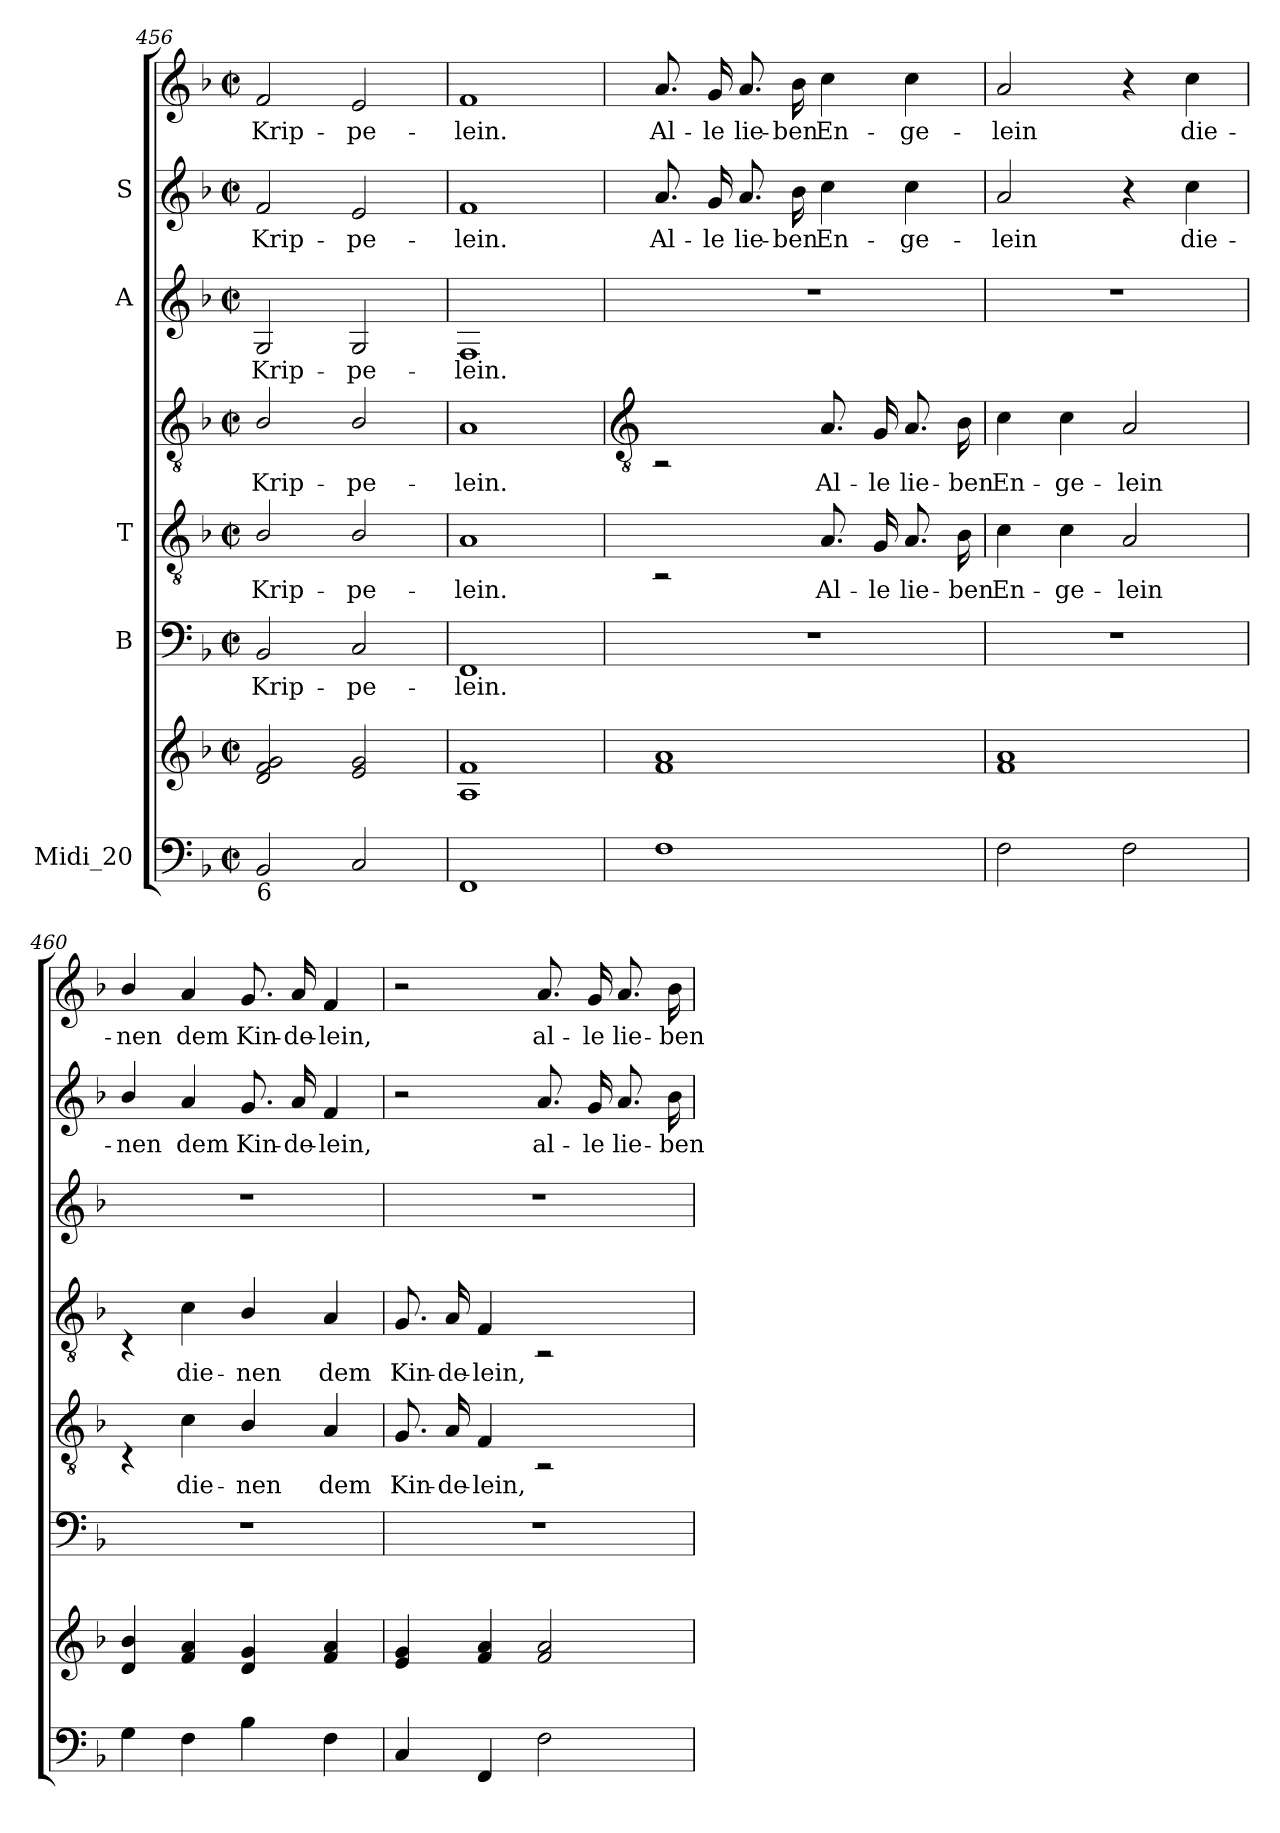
**kern	**kern	**kern	**text	**kern	**text	**kern	**text	**kern	**text	**kern	**text	**kern	**text
*part5	*part5	*part4	*part4	*part3	*part3	*part3	*part3	*part2	*part2	*part1	*part1	*part1	*part1
*staff8	*staff7	*staff6	*staff6	*staff5	*staff5	*staff4	*staff4	*staff3	*staff3	*staff2	*staff2	*staff1	*staff1
*I"Midi_20	*	*I"B	*	*I"T	*	*	*	*I"A	*	*I"S	*	*	*
*clefF4	*clefG2	*clefF4	*	*clefGv2	*	*clefGv2	*	*clefG2	*	*clefG2	*	*clefG2	*
*k[b-]	*k[b-]	*k[b-]	*	*k[b-]	*	*k[b-]	*	*k[b-]	*	*k[b-]	*	*k[b-]	*
*F:	*F:	*F:	*	*F:	*	*F:	*	*F:	*	*F:	*	*F:	*
*M2/2	*M2/2	*M2/2	*	*M2/2	*	*M2/2	*	*M2/2	*	*M2/2	*	*M2/2	*
*met(c|)	*met(c|)	*met(c|)	*	*met(c|)	*	*met(c|)	*	*met(c|)	*	*met(c|)	*	*met(c|)	*
=456	=456	=456	=456	=456	=456	=456	=456	=456	=456	=456	=456	=456	=456
*	*^	*	*	*	*	*	*	*	*	*	*	*	*
!LO:TX:b:t=6	!	!	!	!	!	!	!	!	!	!	!	!	!	!
!	!	!	!	!LO:LY:b	!	!LO:LY:b	!	!LO:LY:b	!	!LO:LY:b	!	!LO:LY:b	!	!LO:LY:b
2BB-	2d 2f 2g	2ryy	2BB-	Krip-	2B-/	Krip-	2B-/	Krip-	2G	Krip-	2f	Krip-	2f	Krip-
!	!	!	!	!LO:LY:b	!	!LO:LY:b	!	!LO:LY:b	!	!LO:LY:b	!	!LO:LY:b	!	!LO:LY:b
2C	2e 2g	2ryy	2C	-pe-	2B-/	-pe-	2B-/	-pe-	2G	-pe-	2e	-pe-	2e	-pe-
=457	=457	=457	=457	=457	=457	=457	=457	=457	=457	=457	=457	=457	=457	=457
!	!	!	!	!LO:LY:b	!	!LO:LY:b	!	!LO:LY:b	!	!LO:LY:b	!	!LO:LY:b	!	!LO:LY:b
1FF	1A 1f	1ryy	1FF	-lein.	1A	-lein.	1A	-lein.	1F	-lein.	1f	-lein.	1f	-lein.
*	*v	*v	*	*	*	*	*	*	*	*	*	*	*	*
!!LO:LB:g=z
=458	=458	=458	=458	=458	=458	=458	=458	=458	=458	=458	=458	=458	=458
*	*	*	*	*	*	*clefGv2	*	*	*	*	*	*	*
*	*^	*	*	*	*	*	*	*	*	*	*	*	*
!	!	!	!	!	!	!	!	!	!	!	!	!LO:LY:b	!	!LO:LY:b
*	*v	*v	*	*	*	*	*	*	*	*	*	*	*	*
1F	1f 1a	1r	.	2rBB	.	2rBB	.	1r	.	8.a	Al-	8.a	Al-
!	!	!	!	!	!	!	!	!	!	!	!LO:LY:b	!	!LO:LY:b
.	.	.	.	.	.	.	.	.	.	16g	-le	16g	-le
!	!	!	!	!	!	!	!	!	!	!	!LO:LY:b	!	!LO:LY:b
.	.	.	.	.	.	.	.	.	.	8.a	lie-	8.a	lie-
!	!	!	!	!	!	!	!	!	!	!	!LO:LY:b	!	!LO:LY:b
.	.	.	.	.	.	.	.	.	.	16b-	-ben	16b-	-ben
!	!	!	!	!	!LO:LY:b	!	!LO:LY:b	!	!	!	!LO:LY:b	!	!LO:LY:b
.	.	.	.	8.A	Al-	8.A	Al-	.	.	4cc	En-	4cc	En-
!	!	!	!	!	!LO:LY:b	!	!LO:LY:b	!	!	!	!	!	!
.	.	.	.	16G	-le	16G	-le	.	.	.	.	.	.
!	!	!	!	!	!LO:LY:b	!	!LO:LY:b	!	!	!	!LO:LY:b	!	!LO:LY:b
.	.	.	.	8.A	lie-	8.A	lie-	.	.	4cc	-ge-	4cc	-ge-
!	!	!	!	!	!LO:LY:b	!	!LO:LY:b	!	!	!	!	!	!
.	.	.	.	16B-	-ben	16B-	-ben	.	.	.	.	.	.
=459	=459	=459	=459	=459	=459	=459	=459	=459	=459	=459	=459	=459	=459
!	!	!	!	!	!LO:LY:b	!	!LO:LY:b	!	!	!	!LO:LY:b	!	!LO:LY:b
2F	1f 1a	1r	.	4c	En-	4c	En-	1r	.	2a	-lein	2a	-lein
!	!	!	!	!	!LO:LY:b	!	!LO:LY:b	!	!	!	!	!	!
.	.	.	.	4c	-ge-	4c	-ge-	.	.	.	.	.	.
!	!	!	!	!	!LO:LY:b	!	!LO:LY:b	!	!	!	!	!	!
2F	.	.	.	2A	-lein	2A	-lein	.	.	4r	.	4r	.
!	!	!	!	!	!	!	!	!	!	!	!LO:LY:b	!	!LO:LY:b
.	.	.	.	.	.	.	.	.	.	4cc	die-	4cc	die-
=460	=460	=460	=460	=460	=460	=460	=460	=460	=460	=460	=460	=460	=460
!	!	!	!	!	!	!	!	!	!	!	!LO:LY:b	!	!LO:LY:b
4G	4d 4b-	1r	.	4rBB	.	4rBB	.	1r	.	4b-/	-nen	4b-/	-nen
!	!	!	!	!	!LO:LY:b	!	!LO:LY:b	!	!	!	!LO:LY:b	!	!LO:LY:b
4F	4f 4a	.	.	4c	die-	4c	die-	.	.	4a	dem	4a	dem
!	!	!	!	!	!LO:LY:b	!	!LO:LY:b	!	!	!	!LO:LY:b	!	!LO:LY:b
4B-	4d 4g	.	.	4B-/	-nen	4B-/	-nen	.	.	8.g	Kin-	8.g	Kin-
!	!	!	!	!	!	!	!	!	!	!	!LO:LY:b	!	!LO:LY:b
.	.	.	.	.	.	.	.	.	.	16a	-de-	16a	-de-
!	!	!	!	!	!LO:LY:b	!	!LO:LY:b	!	!	!	!LO:LY:b	!	!LO:LY:b
4F	4f 4a	.	.	4A	dem	4A	dem	.	.	4f	-lein,	4f	-lein,
=461	=461	=461	=461	=461	=461	=461	=461	=461	=461	=461	=461	=461	=461
!	!	!	!	!	!LO:LY:b	!	!LO:LY:b	!	!	!	!	!	!
4C	4e 4g	1r	.	8.G	Kin-	8.G	Kin-	1r	.	2r	.	2r	.
!	!	!	!	!	!LO:LY:b	!	!LO:LY:b	!	!	!	!	!	!
.	.	.	.	16A	-de-	16A	-de-	.	.	.	.	.	.
!	!	!	!	!	!LO:LY:b	!	!LO:LY:b	!	!	!	!	!	!
4FF	4f 4a	.	.	4F	-lein,	4F	-lein,	.	.	.	.	.	.
!	!	!	!	!	!	!	!	!	!	!	!LO:LY:b	!	!LO:LY:b
2F	2f 2a	.	.	2rBB	.	2rBB	.	.	.	8.a	al-	8.a	al-
!	!	!	!	!	!	!	!	!	!	!	!LO:LY:b	!	!LO:LY:b
.	.	.	.	.	.	.	.	.	.	16g	-le	16g	-le
!	!	!	!	!	!	!	!	!	!	!	!LO:LY:b	!	!LO:LY:b
.	.	.	.	.	.	.	.	.	.	8.a	lie-	8.a	lie-
!	!	!	!	!	!	!	!	!	!	!	!LO:LY:b	!	!LO:LY:b
.	.	.	.	.	.	.	.	.	.	16b-	-ben	16b-	-ben
=	=	=	=	=	=	=	=	=	=	=	=	=	=
*-	*-	*-	*-	*-	*-	*-	*-	*-	*-	*-	*-	*-	*-
